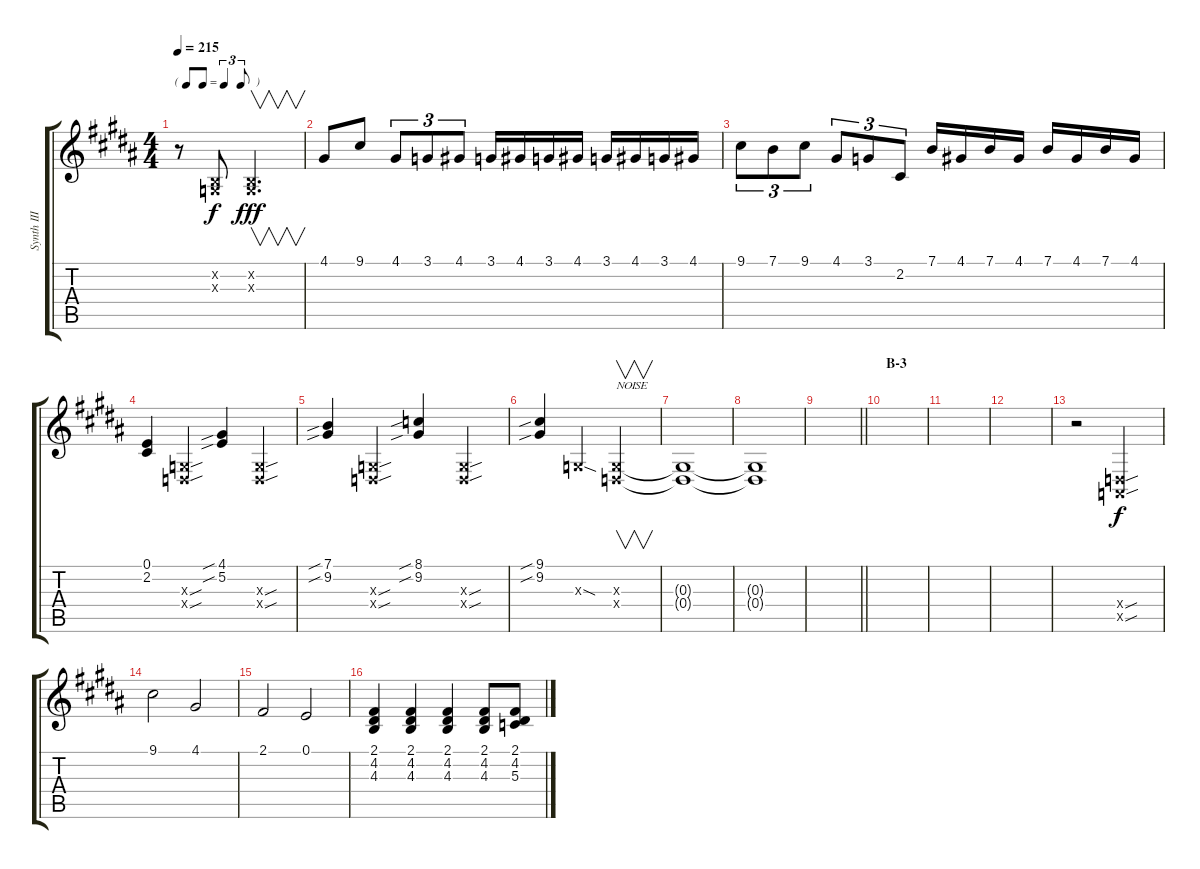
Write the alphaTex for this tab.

\track ("Synth III (Kotobuki Tsumugi)" "Synth III ") {instrument rockorgan}
\staff {score tabs}
\tuning (E4 B3 G3 D3 A2 E2) {hide}
\ts (4 4)
\tf triplet8th
\tempo 215
\clef g2
\ks b
r.8{dy f instrument drawbarorgan} (0.2{x} 0.3{x}).8 (0.2{x} 0.3{x}).2{v d dy fff} |
4.1.8 9.1.8 4.1.8{tu (3 2)} 3.1.8{tu (3 2)} 4.1.8{tu (3 2)} 3.1.16 4.1.16 3.1.16 4.1.16 3.1.16 4.1.16 3.1.16 4.1.16 |
9.1.8{tu (3 2)} 7.1.8{tu (3 2)} 9.1.8{tu (3 2)} 4.1.8{tu (3 2)} 3.1.8{tu (3 2)} 2.2.8{tu (3 2)} 7.1.16 4.1.16 7.1.16 4.1.16 7.1.16 4.1.16 7.1.16 4.1.16 |
(0.1 2.2).4 (0.3{sou x} 0.4{sou x}).4 (4.1{sib} 5.2{sib}).4 (0.3{sou x} 0.4{sou x}).4 |
(7.1{sib} 9.2{sib}).4 (0.3{sou x} 0.4{sou x}).4 (8.1{sib} 9.2{sib}).4 (0.3{sou x} 0.4{sou x}).4 |
(9.1{sib} 9.2{sib}).4 0.3{sod x}.4 (0.3{x} 0.4{x}).2{v txt "NOISE"} |
(0.3{t} 0.4{t}).1 |
(0.3{t} 0.4{t}).1 |
\barLineRight lightlight
|
\section ("" "B-3")
|
|
|
r.2 (0.4{sou x} 0.5{sou x}).2{dy f instrument rockorgan} |
9.1.2 4.1.2 |
2.1.2 0.1.2 |
(2.1 4.2 4.3).4 (2.1 4.2 4.3).4 (2.1 4.2 4.3).4 (2.1 4.2 4.3).8 (2.1 4.2 5.3).8
